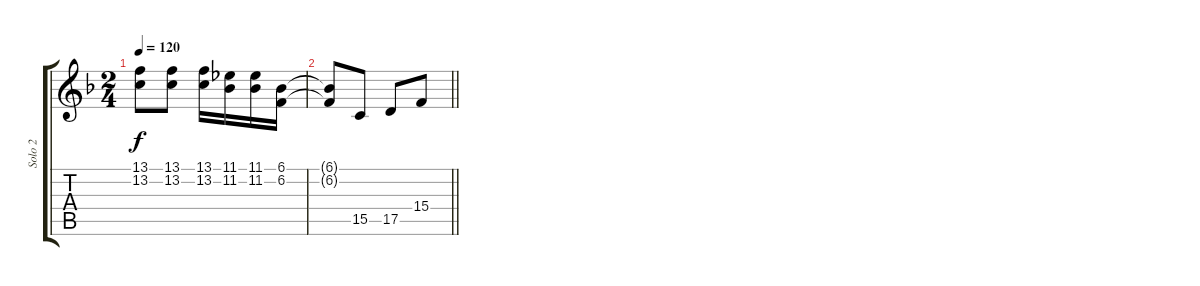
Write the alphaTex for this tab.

\track ("Solo 2" "Solo 2") {instrument acousticgrandpiano}
\staff {score tabs}
\tuning (E4 B3 G3 D3 A2 E2) {hide}
\ts (2 4)
\tempo 120
\clef g2
\ks f
(13.1 13.2).8{dy f} (13.1 13.2).8 (13.1 13.2).16 (11.1 11.2).16 (11.1 11.2).16 (6.1 6.2).16 |
\barLineRight lightlight
(6.1{t} 6.2{t}).8 15.5.8 17.5.8 15.4.8
